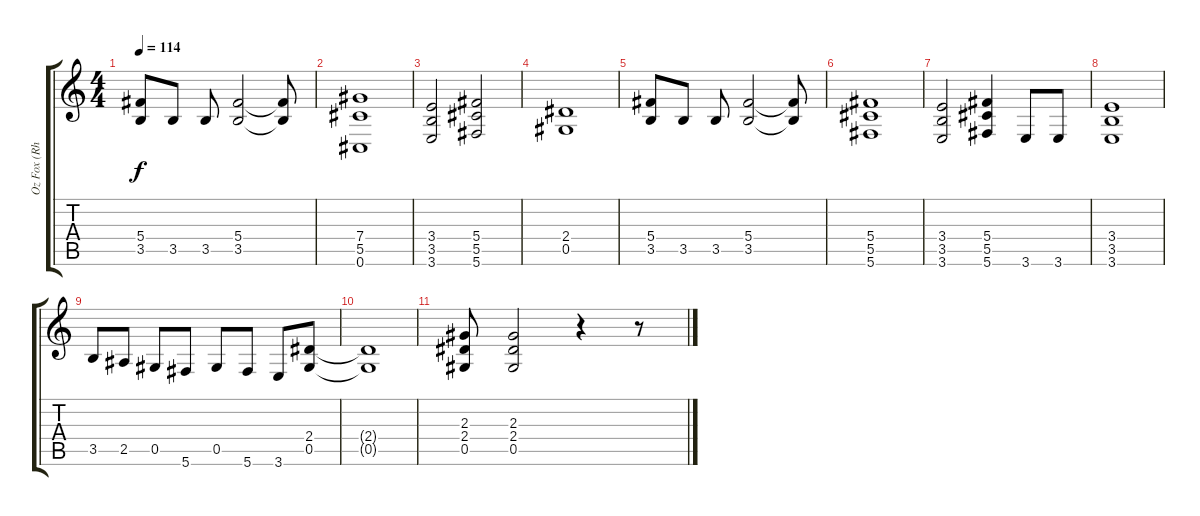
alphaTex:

\track ("Oz Fox (Rhythm)" "Oz Fox (Rh") {instrument overdrivenguitar}
\staff {score tabs}
\tuning (Eb4 Bb3 Gb3 Db3 Ab2 Db2) {hide}
\ts (4 4)
\tempo 114
\clef g2
\ks c
(5.4 3.5).8{dy f} 3.5.8 3.5.8 (5.4 3.5).2 (5.4{t} 3.5{t}).8 |
(7.4 5.5 0.6).1 |
(3.4 3.5 3.6).2 (5.4 5.5 5.6).2 |
(2.4 0.5).1 |
(5.4 3.5).8 3.5.8 3.5.8 (5.4 3.5).2 (5.4{t} 3.5{t}).8 |
(5.4 5.5 5.6).1 |
(3.4 3.5 3.6).2 (5.4 5.5 5.6).4 3.6.8 3.6.8 |
(3.4 3.5 3.6).1 |
3.5.8 2.5.8 0.5.8 5.6.8 0.5.8 5.6.8 3.6.8 (2.4 0.5).8 |
(2.4{t} 0.5{t}).1 |
(2.3 2.4 0.5).8 (2.3 2.4 0.5).2 r.4 r.8
